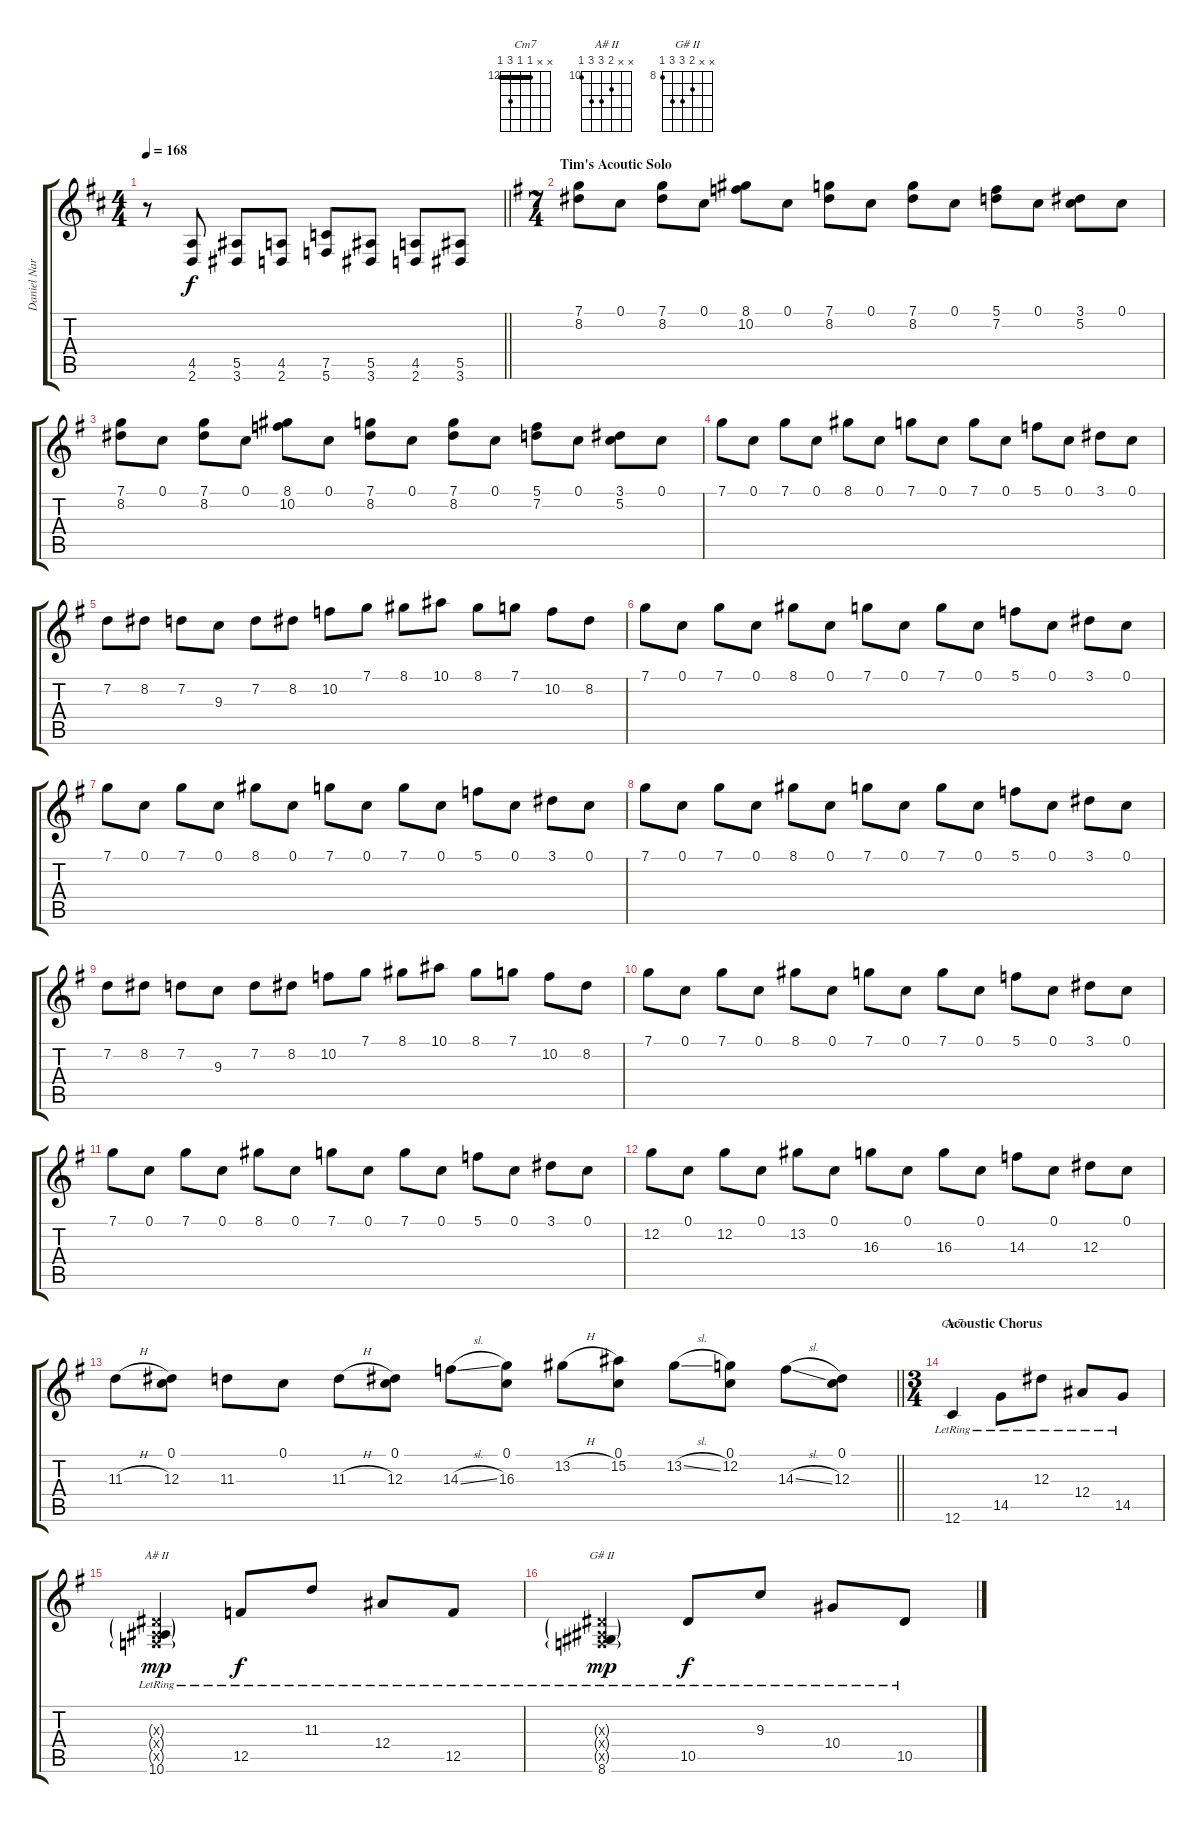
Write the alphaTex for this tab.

\track ("Daniel Nargang" "Daniel Nar") {instrument overdrivenguitar}
\staff {score tabs}
\tuning (C4 G3 Eb3 Bb2 F2 C2) {hide}
\chord ("Cm7" x x 12 12 14 12) {firstfret 12 barre 12}
\chord ("A# II" x x 11 12 12 10) {firstfret 10}
\chord ("G# II" x x 9 10 10 8) {firstfret 8}
\ts (4 4)
\tempo 168
\clef g2
\barLineRight lightlight
\ks d
r.8{dy f} (4.5 2.6).8 (5.5 3.6).8 (4.5 2.6).8 (7.5 5.6).8 (5.5 3.6).8 (4.5 2.6).8 (5.5 3.6).8 |
\ts (7 4)
\section ("" "Tim's Acoutic Solo")
\ks g
(7.1 8.2).8{instrument electricguitarjazz} 0.1.8 (7.1 8.2).8 0.1.8 (8.1 10.2).8 0.1.8 (7.1 8.2).8 0.1.8 (7.1 8.2).8 0.1.8 (5.1 7.2).8 0.1.8 (3.1 5.2).8 0.1.8 |
(7.1 8.2).8 0.1.8 (7.1 8.2).8 0.1.8 (8.1 10.2).8 0.1.8 (7.1 8.2).8 0.1.8 (7.1 8.2).8 0.1.8 (5.1 7.2).8 0.1.8 (3.1 5.2).8 0.1.8 |
7.1.8 0.1.8 7.1.8 0.1.8 8.1.8 0.1.8 7.1.8 0.1.8 7.1.8 0.1.8 5.1.8 0.1.8 3.1.8 0.1.8 |
7.2.8 8.2.8 7.2.8 9.3.8 7.2.8 8.2.8 10.2.8 7.1.8 8.1.8 10.1.8 8.1.8 7.1.8 10.2.8 8.2.8 |
7.1.8 0.1.8 7.1.8 0.1.8 8.1.8 0.1.8 7.1.8 0.1.8 7.1.8 0.1.8 5.1.8 0.1.8 3.1.8 0.1.8 |
7.1.8 0.1.8 7.1.8 0.1.8 8.1.8 0.1.8 7.1.8 0.1.8 7.1.8 0.1.8 5.1.8 0.1.8 3.1.8 0.1.8 |
7.1.8 0.1.8 7.1.8 0.1.8 8.1.8 0.1.8 7.1.8 0.1.8 7.1.8 0.1.8 5.1.8 0.1.8 3.1.8 0.1.8 |
7.2.8 8.2.8 7.2.8 9.3.8 7.2.8 8.2.8 10.2.8 7.1.8 8.1.8 10.1.8 8.1.8 7.1.8 10.2.8 8.2.8 |
7.1.8 0.1.8 7.1.8 0.1.8 8.1.8 0.1.8 7.1.8 0.1.8 7.1.8 0.1.8 5.1.8 0.1.8 3.1.8 0.1.8 |
7.1.8 0.1.8 7.1.8 0.1.8 8.1.8 0.1.8 7.1.8 0.1.8 7.1.8 0.1.8 5.1.8 0.1.8 3.1.8 0.1.8 |
12.2.8 0.1.8 12.2.8 0.1.8 13.2.8 0.1.8 16.3.8 0.1.8 16.3.8 0.1.8 14.3.8 0.1.8 12.3.8 0.1.8 |
\barLineRight lightlight
11.3{h}.8 (0.1 12.3).8 11.3.8 0.1.8 11.3{h}.8 (0.1 12.3).8 14.3{sl}.8 (0.1 16.3).8 13.2{h}.8 (0.1 15.2).8 13.2{sl}.8 (0.1 12.2).8 14.3{sl}.8 (0.1 12.3).8 |
\ts (3 4)
\section ("" "Acoustic Chorus")
12.6{lr}.4{ch "Cm7"} 14.5{lr}.8 12.3{lr}.8 12.4{lr}.8 14.5{lr}.8 |
(0.3{g x} 0.4{g x} 0.5{g x} 10.6{lr}).4{ch "A# II" dy mp} 12.5{lr}.8{dy f} 11.3{lr}.8 12.4{lr}.8 12.5{lr}.8 |
(0.3{g x} 0.4{g x} 0.5{g x} 8.6{lr}).4{ch "G# II" dy mp} 10.5{lr}.8{dy f} 9.3{lr}.8 10.4{lr}.8 10.5{lr}.8
